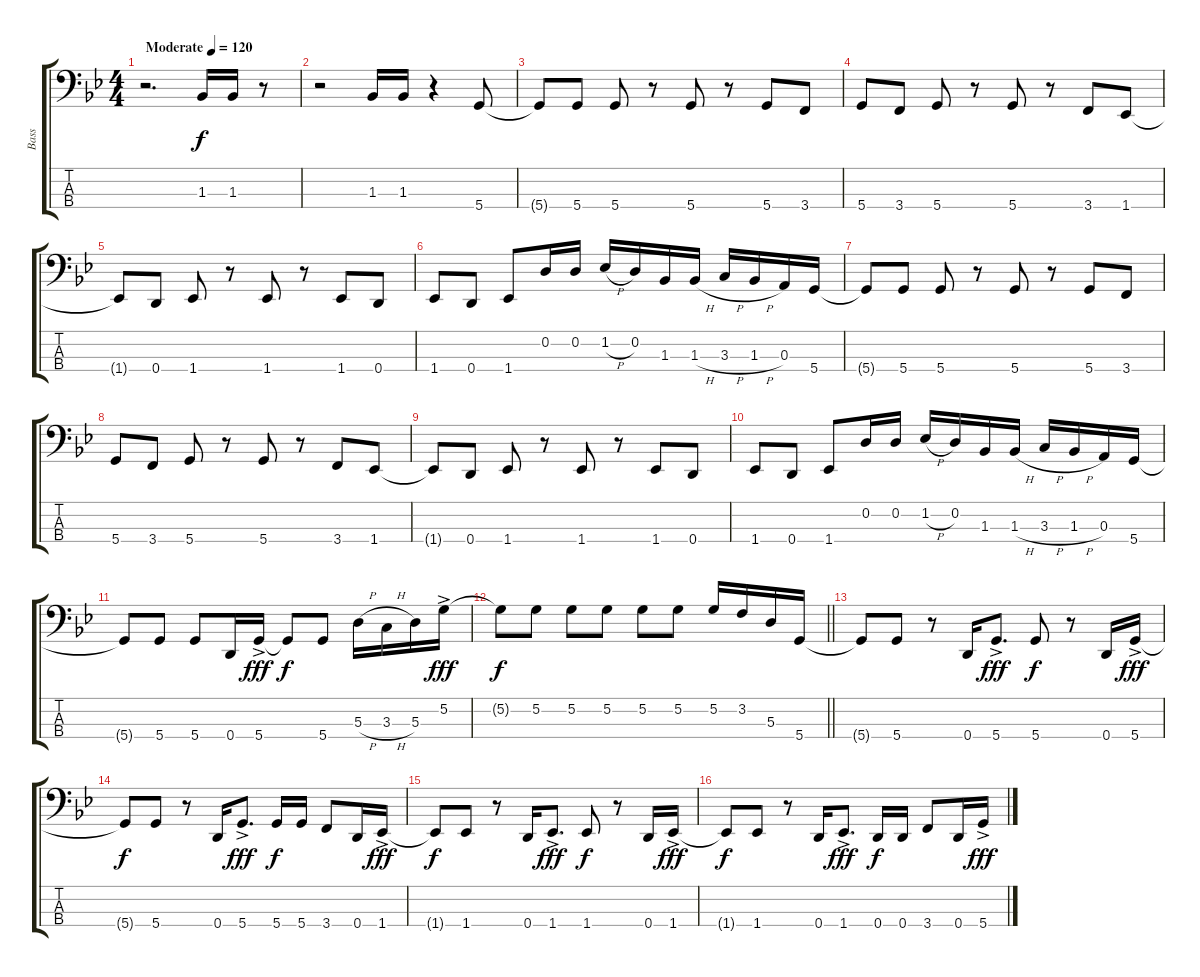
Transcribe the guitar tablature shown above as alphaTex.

\track ("Bass" "Bass") {instrument electricbassfinger}
\staff {score tabs}
\tuning (G2 D2 A1 D1) {hide}
\ts (4 4)
\tempo (120 "Moderate")
\clef f4
\ks gminor
r.2{d dy f instrument electricbassfinger} 1.3.16 1.3.16 r.8 |
r.2 1.3.16 1.3.16 r.4 5.4.8 |
5.4{t}.8 5.4.8 5.4.8 r.8 5.4.8 r.8 5.4.8 3.4.8 |
5.4.8 3.4.8 5.4.8 r.8 5.4.8 r.8 3.4.8 1.4.8 |
1.4{t}.8 0.4.8 1.4.8 r.8 1.4.8 r.8 1.4.8 0.4.8 |
1.4.8 0.4.8 1.4.8 0.2.16 0.2.16 1.2{h}.16 0.2.16 1.3.16 1.3{h}.16 3.3{h}.16 1.3{h}.16 0.3.16 5.4.16 |
5.4{t}.8 5.4.8 5.4.8 r.8 5.4.8 r.8 5.4.8 3.4.8 |
5.4.8 3.4.8 5.4.8 r.8 5.4.8 r.8 3.4.8 1.4.8 |
1.4{t}.8 0.4.8 1.4.8 r.8 1.4.8 r.8 1.4.8 0.4.8 |
1.4.8 0.4.8 1.4.8 0.2.16 0.2.16 1.2{h}.16 0.2.16 1.3.16 1.3{h}.16 3.3{h}.16 1.3{h}.16 0.3.16 5.4.16 |
5.4{t}.8 5.4.8 5.4.8 0.4.16 5.4{ac}.16{dy fff} 5.4{t}.8{dy f} 5.4.8 5.3{h}.16 3.3{h}.16 5.3.16 5.2{ac}.16{dy fff} |
\barLineRight lightlight
5.2{t}.8{dy f} 5.2.8 5.2.8 5.2.8 5.2.8 5.2.8 5.2.16 3.2.16 5.3.16 5.4.16 |
5.4{t}.8 5.4.8 r.8 0.4.16 5.4{ac}.8{d dy fff} 5.4.8{dy f} r.8 0.4.16 5.4{ac}.16{dy fff} |
5.4{t}.8{dy f} 5.4.8 r.8 0.4.16 5.4{ac}.8{d dy fff} 5.4.16{dy f} 5.4.16 3.4.8 0.4.16 1.4{ac}.16{dy fff} |
1.4{t}.8{dy f} 1.4.8 r.8 0.4.16 1.4{ac}.8{d dy fff} 1.4.8{dy f} r.8 0.4.16 1.4{ac}.16{dy fff} |
1.4{t}.8{dy f} 1.4.8 r.8 0.4.16 1.4{ac}.8{d dy fff} 0.4.16{dy f} 0.4.16 3.4.8 0.4.16 5.4{ac}.16{dy fff}
